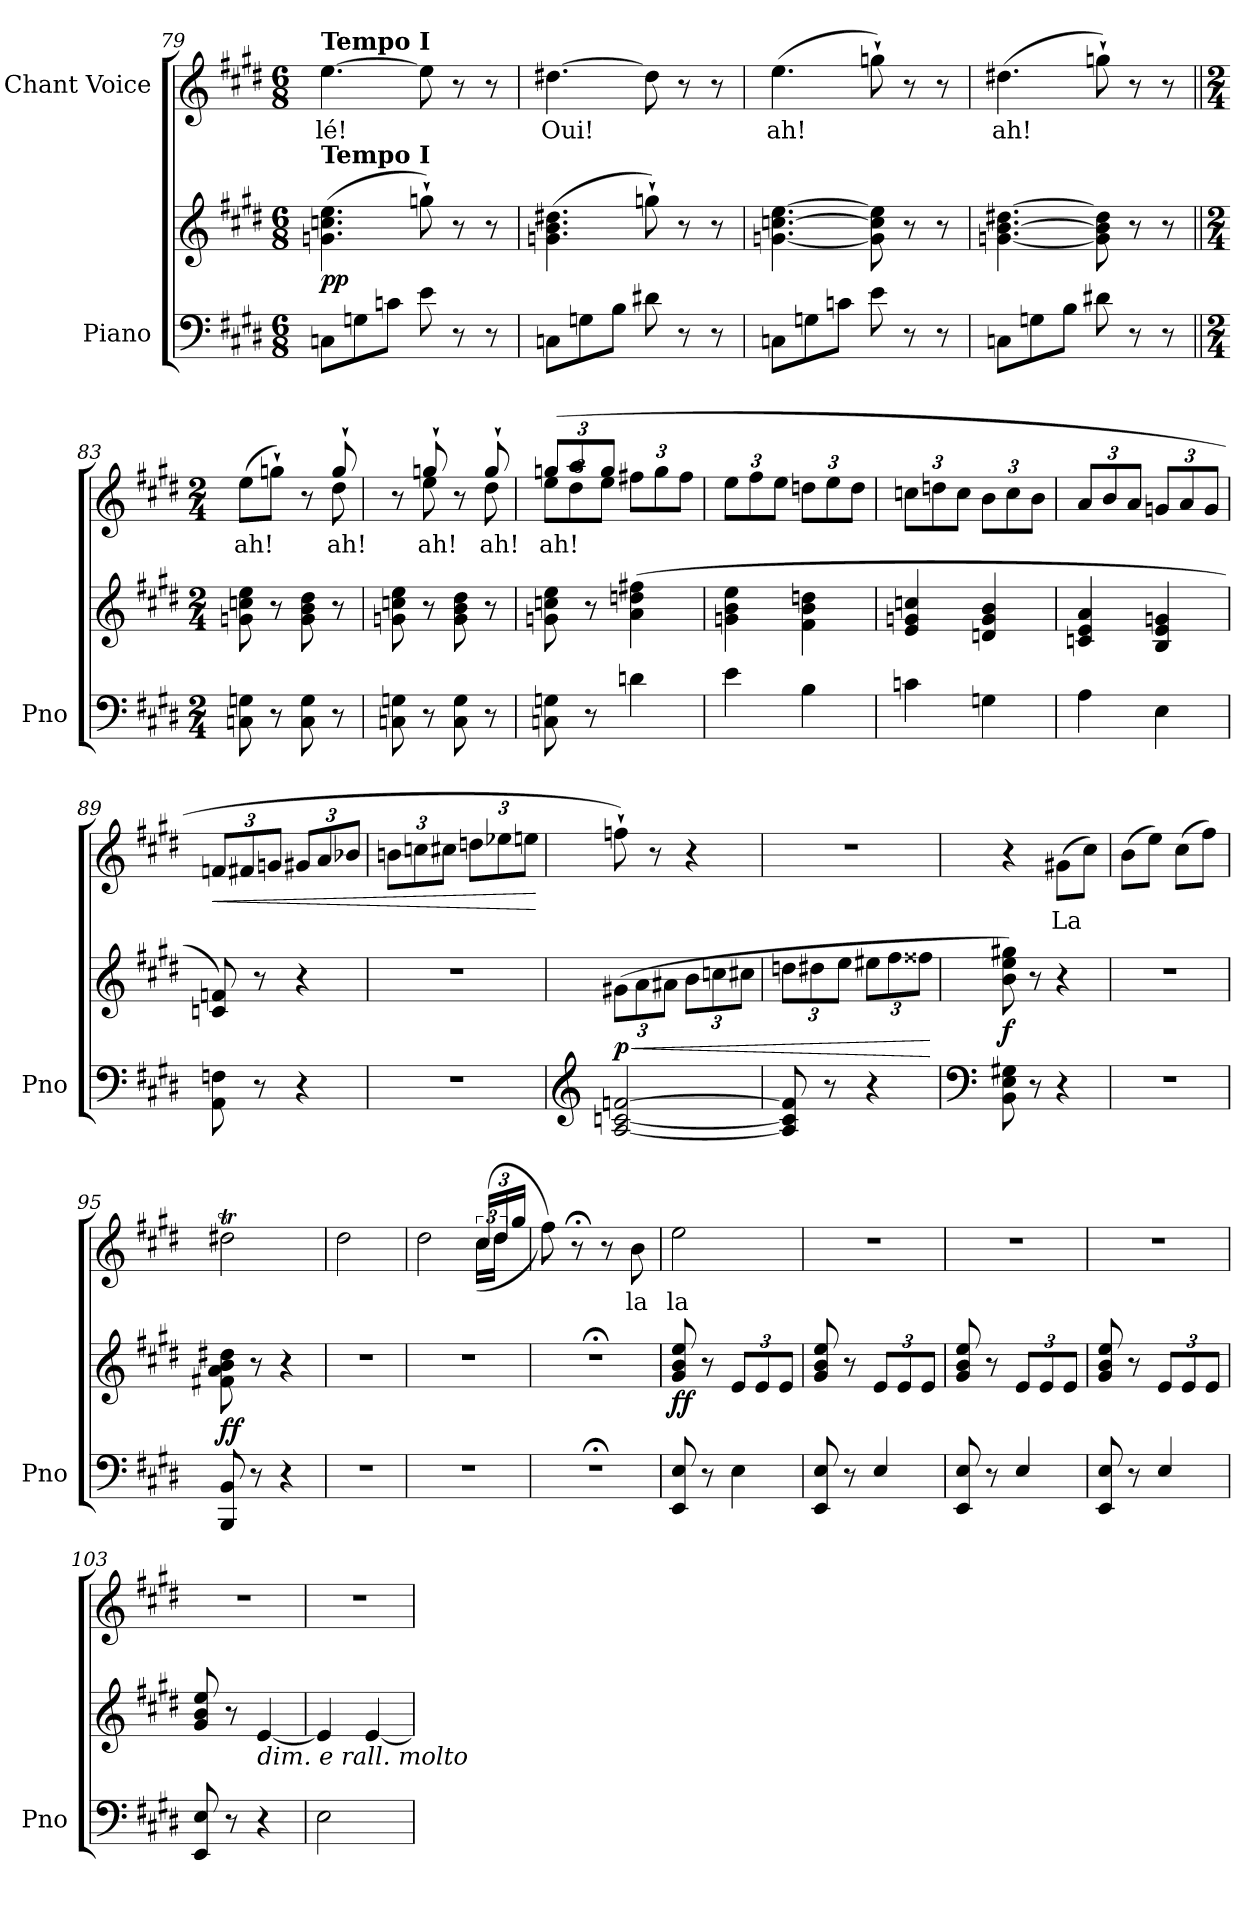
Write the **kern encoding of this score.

**kern	**kern	**dynam	**kern	**text	**dynam
*part2	*part2	*part2	*part1	*part1	*part1
*staff3	*staff2	*staff2/3	*staff1	*staff1	*staff1
*I"Piano	*	*	*I"Chant Voice	*	*
*I'Pno	*	*	*	*	*
*clefF4	*clefG2	*	*clefG2	*	*
*k[f#c#g#d#]	*k[f#c#g#d#]	*	*k[f#c#g#d#]	*	*
*M6/8	*M6/8	*	*M6/8	*	*
=79	=79	=79	=79	=79	=79
!	!	!	!LO:TX:a:B:t=Tempo I	!	!
!	!LO:TX:a:B:t=Tempo I	!	!	!	!
!	!	!LO:DY:b	!	!	!LO:DY:a
!	!	!	!	!	!LO:DY:n=1:a
8Cn\L	(4.gn\ 4.ccn\ 4.ee\	pp	[4.ee\	-lé!	other-dynamics pp
8Gn\	.	.	.	.	.
8cn\J	.	.	.	.	.
8e\	8ggn`\)	.	8ee\]	.	.
8r	8r	.	8r	.	.
8r	8r	.	8r	.	.
=80	=80	=80	=80	=80	=80
8Cn\L	(4.gn\ 4.b\ 4.dd#X\	.	[4.dd#X\	Oui!	.
8Gn\	.	.	.	.	.
8B\J	.	.	.	.	.
8d#X\	8ggn`\)	.	8dd#\]	.	.
8r	8r	.	8r	.	.
8r	8r	.	8r	.	.
=81	=81	=81	=81	=81	=81
8Cn\L	[4.gn\ [4.ccn\ [4.ee\	.	(4.ee\	ah!	.
8Gn\	.	.	.	.	.
8cn\J	.	.	.	.	.
8e\	8g\] 8cc\] 8ee\]	.	8ggn`\)	.	.
8r	8r	.	8r	.	.
8r	8r	.	8r	.	.
=82	=82	=82	=82	=82	=82
8Cn\L	[4.gn\ [4.b\ [4.dd#X\	.	(4.dd#X\	ah!	.
8Gn\	.	.	.	.	.
8B\J	.	.	.	.	.
8d#X\	8g\] 8b\] 8dd#\]	.	8ggn`\)	.	.
8r	8r	.	8r	.	.
8r	8r	.	8r	.	.
=83||	=83||	=83||	=83||	=83||	=83||
*M2/4	*M2/4	*	*M2/4	*	*
*	*	*	*^	*	*
8Cn\ 8Gn\	8gn\ 8ccn\ 8ee\	.	(8ee\L	4ryy	ah!	.
8r	8r	.	8ggn`\J)	.	.	.
8C\ 8G\	8g\ 8b\ 8dd#\	.	8r	8ryy	.	.
8r	8r	.	8gg`/	8dd#\	ah!	.
=84	=84	=84	=84	=84	=84	=84
8Cn\ 8Gn\	8gn\ 8ccn\ 8ee\	.	8r	8ryy	.	.
8r	8r	.	8ggn`/	8ee\	ah!	.
8C\ 8G\	8g\ 8b\ 8dd#\	.	8r	8ryy	.	.
8r	8r	.	8gg`/	8dd#\	ah!	.
=85	=85	=85	=85	=85	=85	=85
*	*	*	*Xbrackettup	*	*	*
8Cn\ 8Gn\	8gn\ 8ccn\ 8ee\	.	(12ggn/L	12ee\L	ah!	.
.	.	.	12aa/	12dd#\	.	.
8r	8r	.	.	.	.	.
.	.	.	12gg/J	12ee\J	.	.
*	*	*	*brackettup	*	*	*
4dn\	(4a\ 4ddn\ 4ff#X\	.	12ff#X\L	4ryy	.	.
.	.	.	12gg\	.	.	.
.	.	.	12ff#\J	.	.	.
*	*	*	*v	*v	*	*
=86	=86	=86	=86	=86	=86
4e\	4gn\ 4b\ 4ee\	.	12ee\L	.	.
.	.	.	12ff#\	.	.
.	.	.	12ee\J	.	.
4B\	4f#\ 4b\ 4ddn\	.	12ddn\L	.	.
.	.	.	12ee\	.	.
.	.	.	12dd\J	.	.
=87	=87	=87	=87	=87	=87
4cn\	4e/ 4gn/ 4ccn/	.	12ccn\L	.	.
.	.	.	12ddn\	.	.
.	.	.	12cc\J	.	.
4Gn\	4dn/ 4g/ 4b/	.	12b\L	.	.
.	.	.	12cc\	.	.
.	.	.	12b\J	.	.
=88	=88	=88	=88	=88	=88
*	*	*	*Xbrackettup	*	*
4A\	4cn/ 4e/ 4a/	.	12a/L	.	.
.	.	.	12b/	.	.
.	.	.	12a/J	.	.
4E\	4B/ 4e/ 4gn/	.	12gn/L	.	.
.	.	.	12a/	.	.
.	.	.	12g/J	.	.
=89	=89	=89	=89	=89	=89
!	!	!	!	!	!LO:HP:b
8AA\ 8Fn\	8cn/ 8fn/)	.	12fn/L	.	<
.	.	.	12f#X/	.	.
8r	8r	.	.	.	.
.	.	.	12gn/J	.	.
4r	4r	.	12g#X/L	.	.
.	.	.	12a/	.	.
.	.	.	12b-X/J	.	.
=90	=90	=90	=90	=90	=90
*	*	*	*brackettup	*	*
2r	2r	.	12bn\L	.	.
.	.	.	12ccn\	.	.
.	.	.	12cc#X\J	.	.
.	.	.	12ddn\L	.	.
.	.	.	12ee-X\	.	.
.	.	.	12een\J	.	.
.	.	.	.	.	[
=91	=91	=91	=91	=91	=91
*clefG2	*	*	*	*	*
!	!	!LO:HP:b	!	!	!
!	!	!LO:DY:n=1:b	!	!	!
[2A/ [2cn/ [2fn/	(12g#X\L	< p	8ffn`\)	.	.
.	12a\	.	.	.	.
.	.	.	8r	.	.
.	12a#X\J	.	.	.	.
.	12b\L	.	4r	.	.
.	12ccn\	.	.	.	.
.	12cc#X\J	.	.	.	.
=92	=92	=92	=92	=92	=92
8A/] 8c/] 8f/]	12ddn\L	.	2r	.	.
.	12dd#X\	.	.	.	.
8r	.	.	.	.	.
.	12ee\J	.	.	.	.
4r	12ee#X\L	.	.	.	.
.	12ff#\	.	.	.	.
.	12ff##X\J	.	.	.	.
.	.	[	.	.	.
=93	=93	=93	=93	=93	=93
*clefF4	*	*	*	*	*
!	!	!LO:DY:b	!	!	!
8BB\ 8E\ 8G#X\	8b\ 8ee\ 8gg#X\)	f	4r	.	.
8r	8r	.	.	.	.
!	!	!	!	!	!LO:DY:a
!	!	!	!	!	!LO:DY:n=1:a
4r	4r	.	(8g#X\L	La	f other-dynamics
.	.	.	8cc#\J)	.	.
=94	=94	=94	=94	=94	=94
2r	2r	.	(8b\L	.	.
.	.	.	8ee\J)	.	.
.	.	.	(8cc#\L	.	.
.	.	.	8ff#\J)	.	.
=95	=95	=95	=95	=95	=95
!	!	!LO:DY:b	!	!	!
8BBB/ 8BB/	8f#X\ 8a\ 8b\ 8dd#X\	ff	2dd#Xt\	.	.
8r	8r	.	.	.	.
4r	4r	.	.	.	.
=96	=96	=96	=96	=96	=96
2r	2r	.	2dd#\	.	.
=97	=97	=97	=97	=97	=97
!	!	!	!LO:N:head=open	!	!
*	*	*	*^	*	*
*	*	*	*	*^	*	*
2r	2r	.	2dd#TTT\	4.ryy	4.ryy	.	.
*	*	*	*	*	*Xbrackettup	*	*
.	.	.	.	(24cc#\LL	(24cc#!/LL	.	.
.	.	.	.	24dd#\JJ	24dd#!/	.	.
.	.	.	.	24ryy	24gg#!/JJ	.	.
*	*	*	*v	*v	*v	*	*
=98	=98	=98	=98	=98	=98
2r;<	2r;<	.	8ff#\))	.	.
.	.	.	8r;<	.	.
.	.	.	8r	.	.
.	.	.	8b\	la	.
=99	=99	=99	=99	=99	=99
!	!	!LO:DY:b	!	!	!
8EE/ 8E/	8g#/ 8b/ 8ee/	ff	2ee\	la	.
8r	8r	.	.	.	.
*	*Xbrackettup	*	*	*	*
4E\	12e/L	.	.	.	.
.	12e/	.	.	.	.
.	12e/J	.	.	.	.
=100	=100	=100	=100	=100	=100
8EE/ 8E/	8g#/ 8b/ 8ee/	.	2r	.	.
8r	8r	.	.	.	.
4E/	12e/L	.	.	.	.
.	12e/	.	.	.	.
.	12e/J	.	.	.	.
=101	=101	=101	=101	=101	=101
8EE/ 8E/	8g#/ 8b/ 8ee/	.	2r	.	.
8r	8r	.	.	.	.
4E/	12e/L	.	.	.	.
.	12e/	.	.	.	.
.	12e/J	.	.	.	.
=102	=102	=102	=102	=102	=102
8EE/ 8E/	8g#/ 8b/ 8ee/	.	2r	.	.
8r	8r	.	.	.	.
4E/	12e/L	.	.	.	.
.	12e/	.	.	.	.
.	12e/J	.	.	.	.
=103	=103	=103	=103	=103	=103
8EE/ 8E/	8g#/ 8b/ 8ee/	.	2r	.	.
8r	8r	.	.	.	.
!	!LO:TX:b:i:t=dim. e rall. molto	!	!	!	!
4r	[4e/	.	.	.	.
=104	=104	=104	=104	=104	=104
2E\	4e/]	.	2r	.	.
.	[4e/	.	.	.	.
=	=	=	=	=	=
*-	*-	*-	*-	*-	*-
